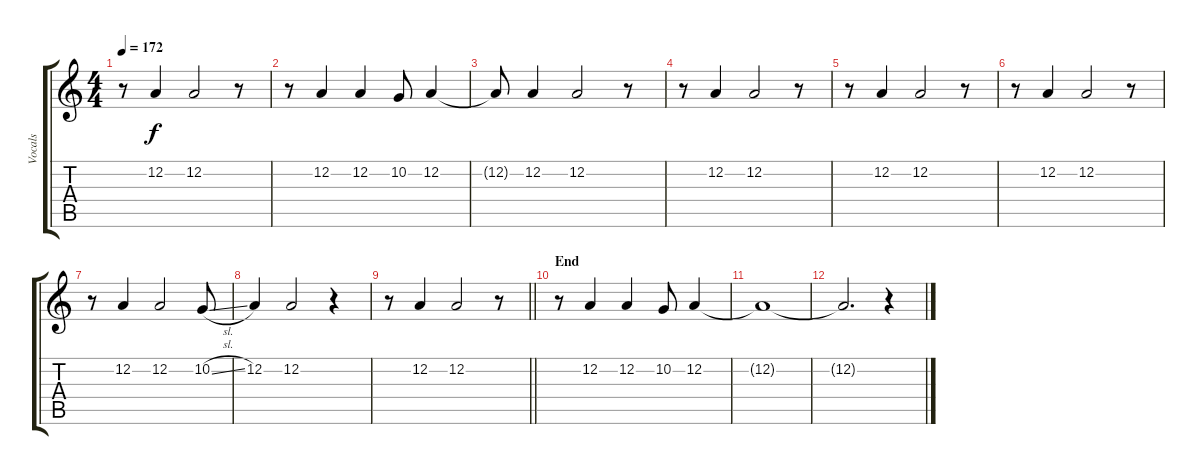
\track ("Vocals" "Vocals") {instrument oboe}
\staff {score tabs}
\tuning (D4 A3 F3 C3 G2 D2) {hide}
\ts (4 4)
\tempo 172
\clef g2
\ks c
r.8{dy f} 12.2.4 12.2.2 r.8 |
r.8 12.2.4 12.2.4 10.2.8 12.2.4 |
12.2{t}.8 12.2.4 12.2.2 r.8 |
r.8 12.2.4 12.2.2 r.8 |
r.8 12.2.4 12.2.2 r.8 |
r.8 12.2.4 12.2.2 r.8 |
r.8 12.2.4 12.2.2 10.2{sl}.8 |
12.2.4 12.2.2 r.4 |
\barLineRight lightlight
r.8 12.2.4 12.2.2 r.8 |
\section ("" "End")
r.8 12.2.4 12.2.4 10.2.8 12.2.4 |
12.2{t}.1 |
12.2{t}.2{d} r.4
